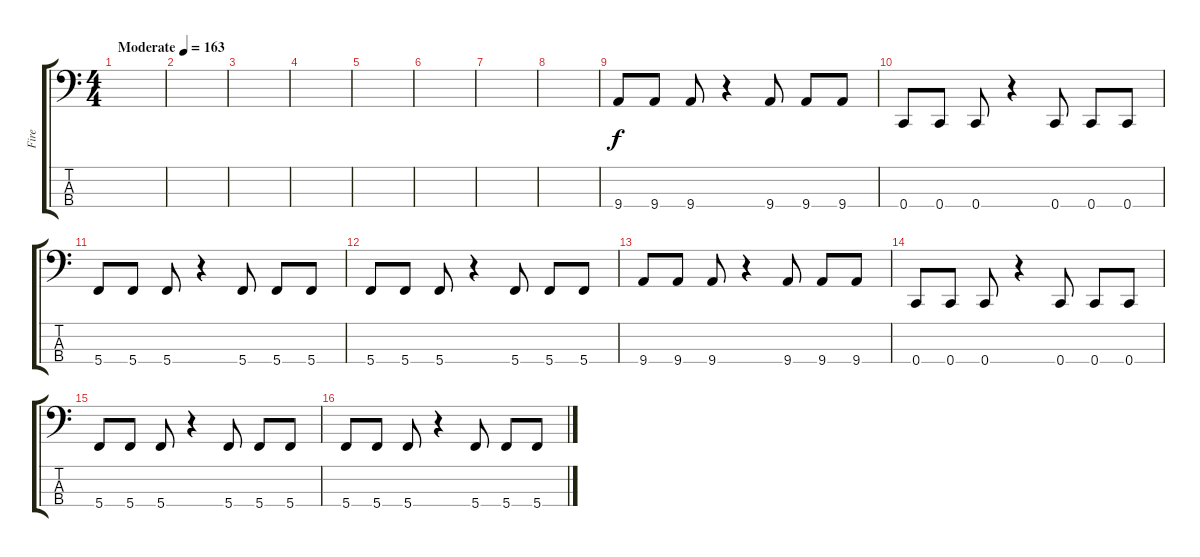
\track ("Fire" "Fire") {instrument electricbasspick}
\staff {score tabs}
\tuning (F2 C2 G1 C1) {hide}
\ts (4 4)
\tempo (163 "Moderate")
\clef f4
\ks c
|
|
|
|
|
|
|
|
9.4.8 9.4.8 9.4.8 r.4 9.4.8 9.4.8 9.4.8 |
0.4.8 0.4.8 0.4.8 r.4 0.4.8 0.4.8 0.4.8 |
5.4.8 5.4.8 5.4.8 r.4 5.4.8 5.4.8 5.4.8 |
5.4.8 5.4.8 5.4.8 r.4 5.4.8 5.4.8 5.4.8 |
9.4.8 9.4.8 9.4.8 r.4 9.4.8 9.4.8 9.4.8 |
0.4.8 0.4.8 0.4.8 r.4 0.4.8 0.4.8 0.4.8 |
5.4.8 5.4.8 5.4.8 r.4 5.4.8 5.4.8 5.4.8 |
5.4.8 5.4.8 5.4.8 r.4 5.4.8 5.4.8 5.4.8
